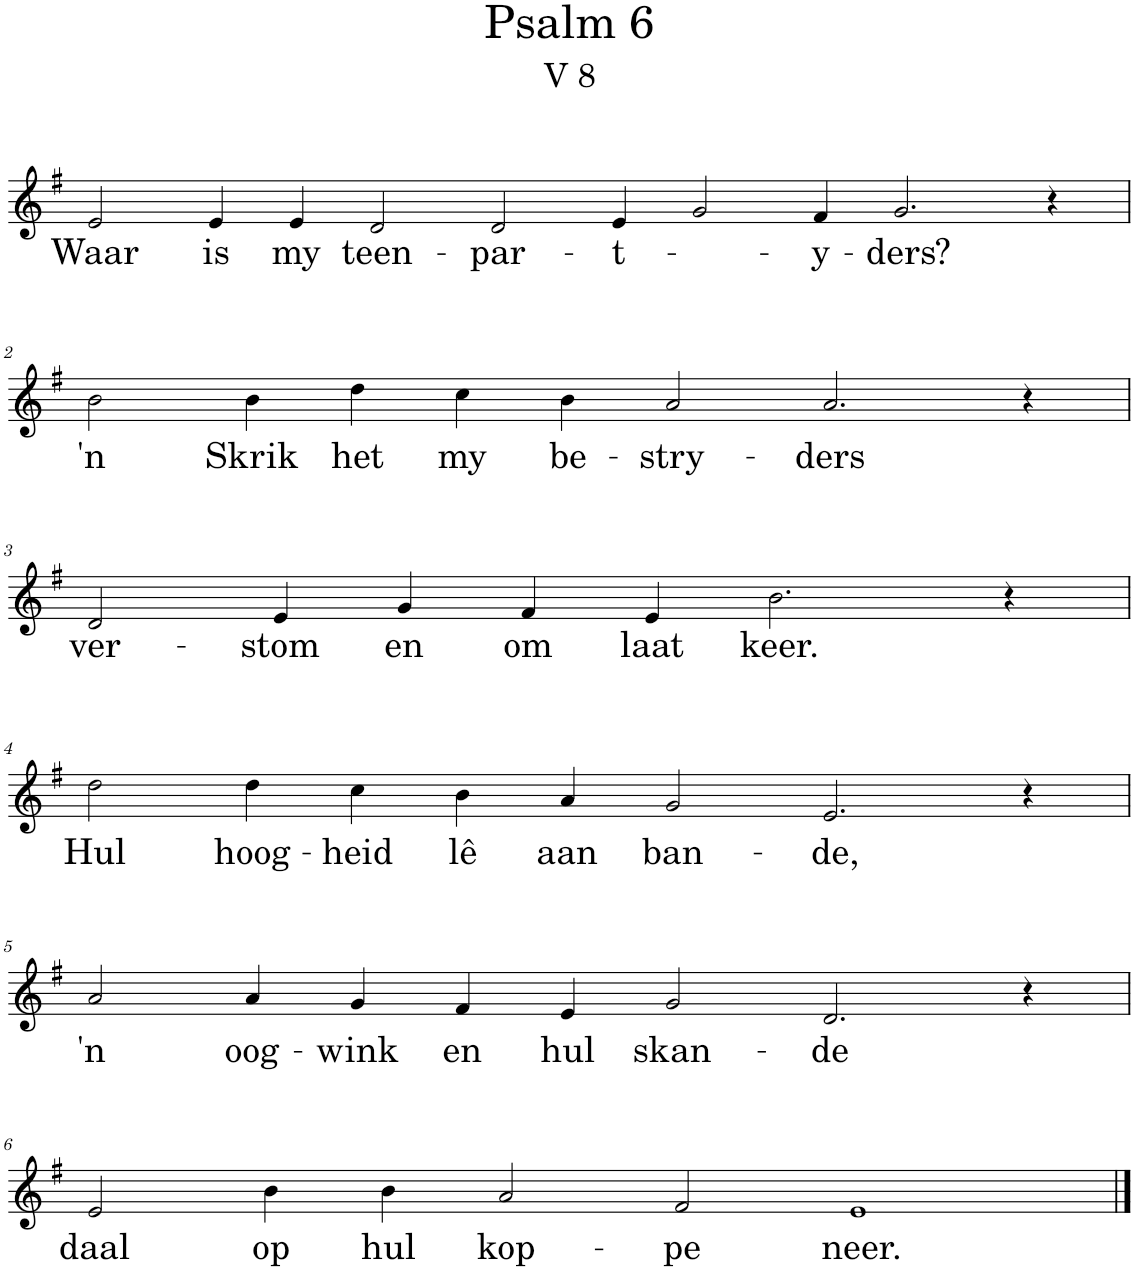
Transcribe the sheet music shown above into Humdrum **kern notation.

**kern	**text
*part1	*part1
*staff1	*staff1
*I"Pipe Organ	*
*I'Org.	*
*clefG2	*
*k[f#]	*
*M16/4	*
=1	=1
!	!LO:LY:b
2e/	Waar
!	!LO:LY:b
4e/	is
!	!LO:LY:b
4e/	my
!	!LO:LY:b
2d/	teen-
!	!LO:LY:b
2d/	-par-
!	!LO:LY:b
4e/	-t-
2g/	.
!	!LO:LY:b
4f#/	-y-
!	!LO:LY:b
2.g/	-ders?
4r	.
!!LO:LB:g=z
=2	=2
*M12/4	*
!	!LO:LY:b
2b\	'n
!	!LO:LY:b
4b\	Skrik
!	!LO:LY:b
4dd\	het
!	!LO:LY:b
4cc\	my
!	!LO:LY:b
4b\	be-
!	!LO:LY:b
2a/	-stry-
!	!LO:LY:b
2.a/	-ders
4r	.
!!LO:LB:g=z
=3	=3
*M10/4	*
!	!LO:LY:b
2d/	ver-
!	!LO:LY:b
4e/	-stom
!	!LO:LY:b
4g/	en
!	!LO:LY:b
4f#/	om
!	!LO:LY:b
4e/	laat
!	!LO:LY:b
2.b\	keer.
4r	.
!!LO:LB:g=z
=4	=4
*M12/4	*
!	!LO:LY:b
2dd\	Hul
!	!LO:LY:b
4dd\	hoog-
!	!LO:LY:b
4cc\	-heid
!	!LO:LY:b
4b\	lê
!	!LO:LY:b
4a/	aan
!	!LO:LY:b
2g/	ban-
!	!LO:LY:b
2.e/	-de,
4r	.
!!LO:LB:g=z
=5	=5
!	!LO:LY:b
2a/	'n
!	!LO:LY:b
4a/	oog-
!	!LO:LY:b
4g/	-wink
!	!LO:LY:b
4f#/	en
!	!LO:LY:b
4e/	hul
!	!LO:LY:b
2g/	skan-
!	!LO:LY:b
2.d/	-de
4r	.
!!LO:LB:g=z
=6	=6
!	!LO:LY:b
2e/	daal
!	!LO:LY:b
4b\	op
!	!LO:LY:b
4b\	hul
!	!LO:LY:b
2a/	kop-
!	!LO:LY:b
2f#/	-pe
!	!LO:LY:b
1e	neer.
==	==
*-	*-
